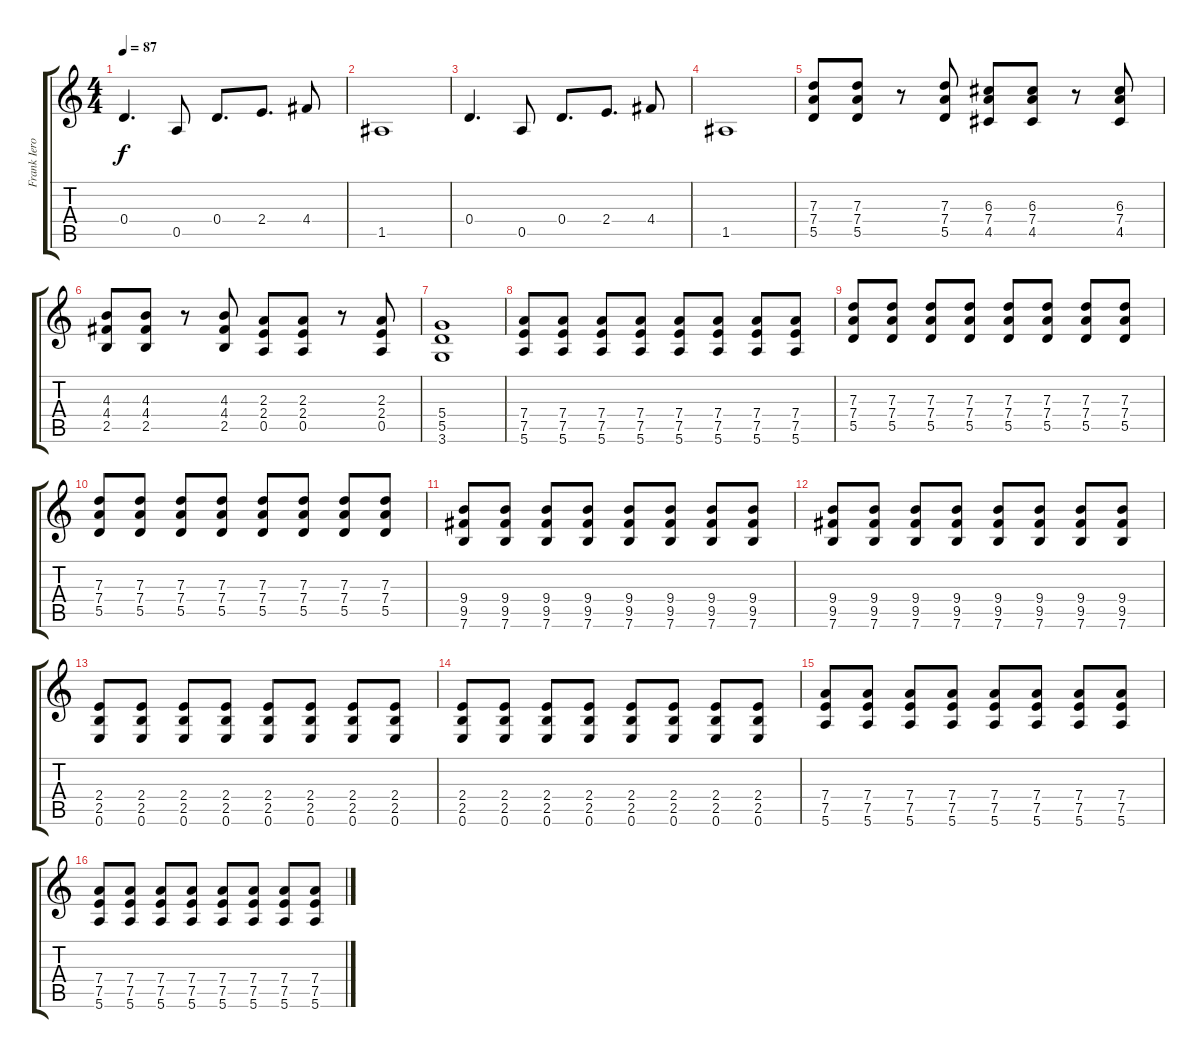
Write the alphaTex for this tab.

\track ("Frank Iero" "Frank Iero") {instrument overdrivenguitar}
\staff {score tabs}
\tuning (E4 B3 G3 D3 A2 E2) {hide}
\ts (4 4)
\tempo 87
\clef g2
\ks c
0.4.4{d dy f} 0.5.8 0.4.8{d} 2.4.8{d} 4.4.8 |
1.5.1 |
0.4.4{d} 0.5.8 0.4.8{d} 2.4.8{d} 4.4.8 |
1.5.1 |
(7.3 7.4 5.5).8 (7.3 7.4 5.5).8 r.8 (7.3 7.4 5.5).8 (6.3 7.4 4.5).8 (6.3 7.4 4.5).8 r.8 (6.3 7.4 4.5).8 |
(4.3 4.4 2.5).8 (4.3 4.4 2.5).8 r.8 (4.3 4.4 2.5).8 (2.3 2.4 0.5).8 (2.3 2.4 0.5).8 r.8 (2.3 2.4 0.5).8 |
(5.4 5.5 3.6).1 |
(7.4 7.5 5.6).8 (7.4 7.5 5.6).8 (7.4 7.5 5.6).8 (7.4 7.5 5.6).8 (7.4 7.5 5.6).8 (7.4 7.5 5.6).8 (7.4 7.5 5.6).8 (7.4 7.5 5.6).8 |
(7.3 7.4 5.5).8 (7.3 7.4 5.5).8 (7.3 7.4 5.5).8 (7.3 7.4 5.5).8 (7.3 7.4 5.5).8 (7.3 7.4 5.5).8 (7.3 7.4 5.5).8 (7.3 7.4 5.5).8 |
(7.3 7.4 5.5).8 (7.3 7.4 5.5).8 (7.3 7.4 5.5).8 (7.3 7.4 5.5).8 (7.3 7.4 5.5).8 (7.3 7.4 5.5).8 (7.3 7.4 5.5).8 (7.3 7.4 5.5).8 |
(9.4 9.5 7.6).8 (9.4 9.5 7.6).8 (9.4 9.5 7.6).8 (9.4 9.5 7.6).8 (9.4 9.5 7.6).8 (9.4 9.5 7.6).8 (9.4 9.5 7.6).8 (9.4 9.5 7.6).8 |
(9.4 9.5 7.6).8 (9.4 9.5 7.6).8 (9.4 9.5 7.6).8 (9.4 9.5 7.6).8 (9.4 9.5 7.6).8 (9.4 9.5 7.6).8 (9.4 9.5 7.6).8 (9.4 9.5 7.6).8 |
(2.4 2.5 0.6).8 (2.4 2.5 0.6).8 (2.4 2.5 0.6).8 (2.4 2.5 0.6).8 (2.4 2.5 0.6).8 (2.4 2.5 0.6).8 (2.4 2.5 0.6).8 (2.4 2.5 0.6).8 |
(2.4 2.5 0.6).8 (2.4 2.5 0.6).8 (2.4 2.5 0.6).8 (2.4 2.5 0.6).8 (2.4 2.5 0.6).8 (2.4 2.5 0.6).8 (2.4 2.5 0.6).8 (2.4 2.5 0.6).8 |
(7.4 7.5 5.6).8 (7.4 7.5 5.6).8 (7.4 7.5 5.6).8 (7.4 7.5 5.6).8 (7.4 7.5 5.6).8 (7.4 7.5 5.6).8 (7.4 7.5 5.6).8 (7.4 7.5 5.6).8 |
(7.4 7.5 5.6).8 (7.4 7.5 5.6).8 (7.4 7.5 5.6).8 (7.4 7.5 5.6).8 (7.4 7.5 5.6).8 (7.4 7.5 5.6).8 (7.4 7.5 5.6).8 (7.4 7.5 5.6).8
